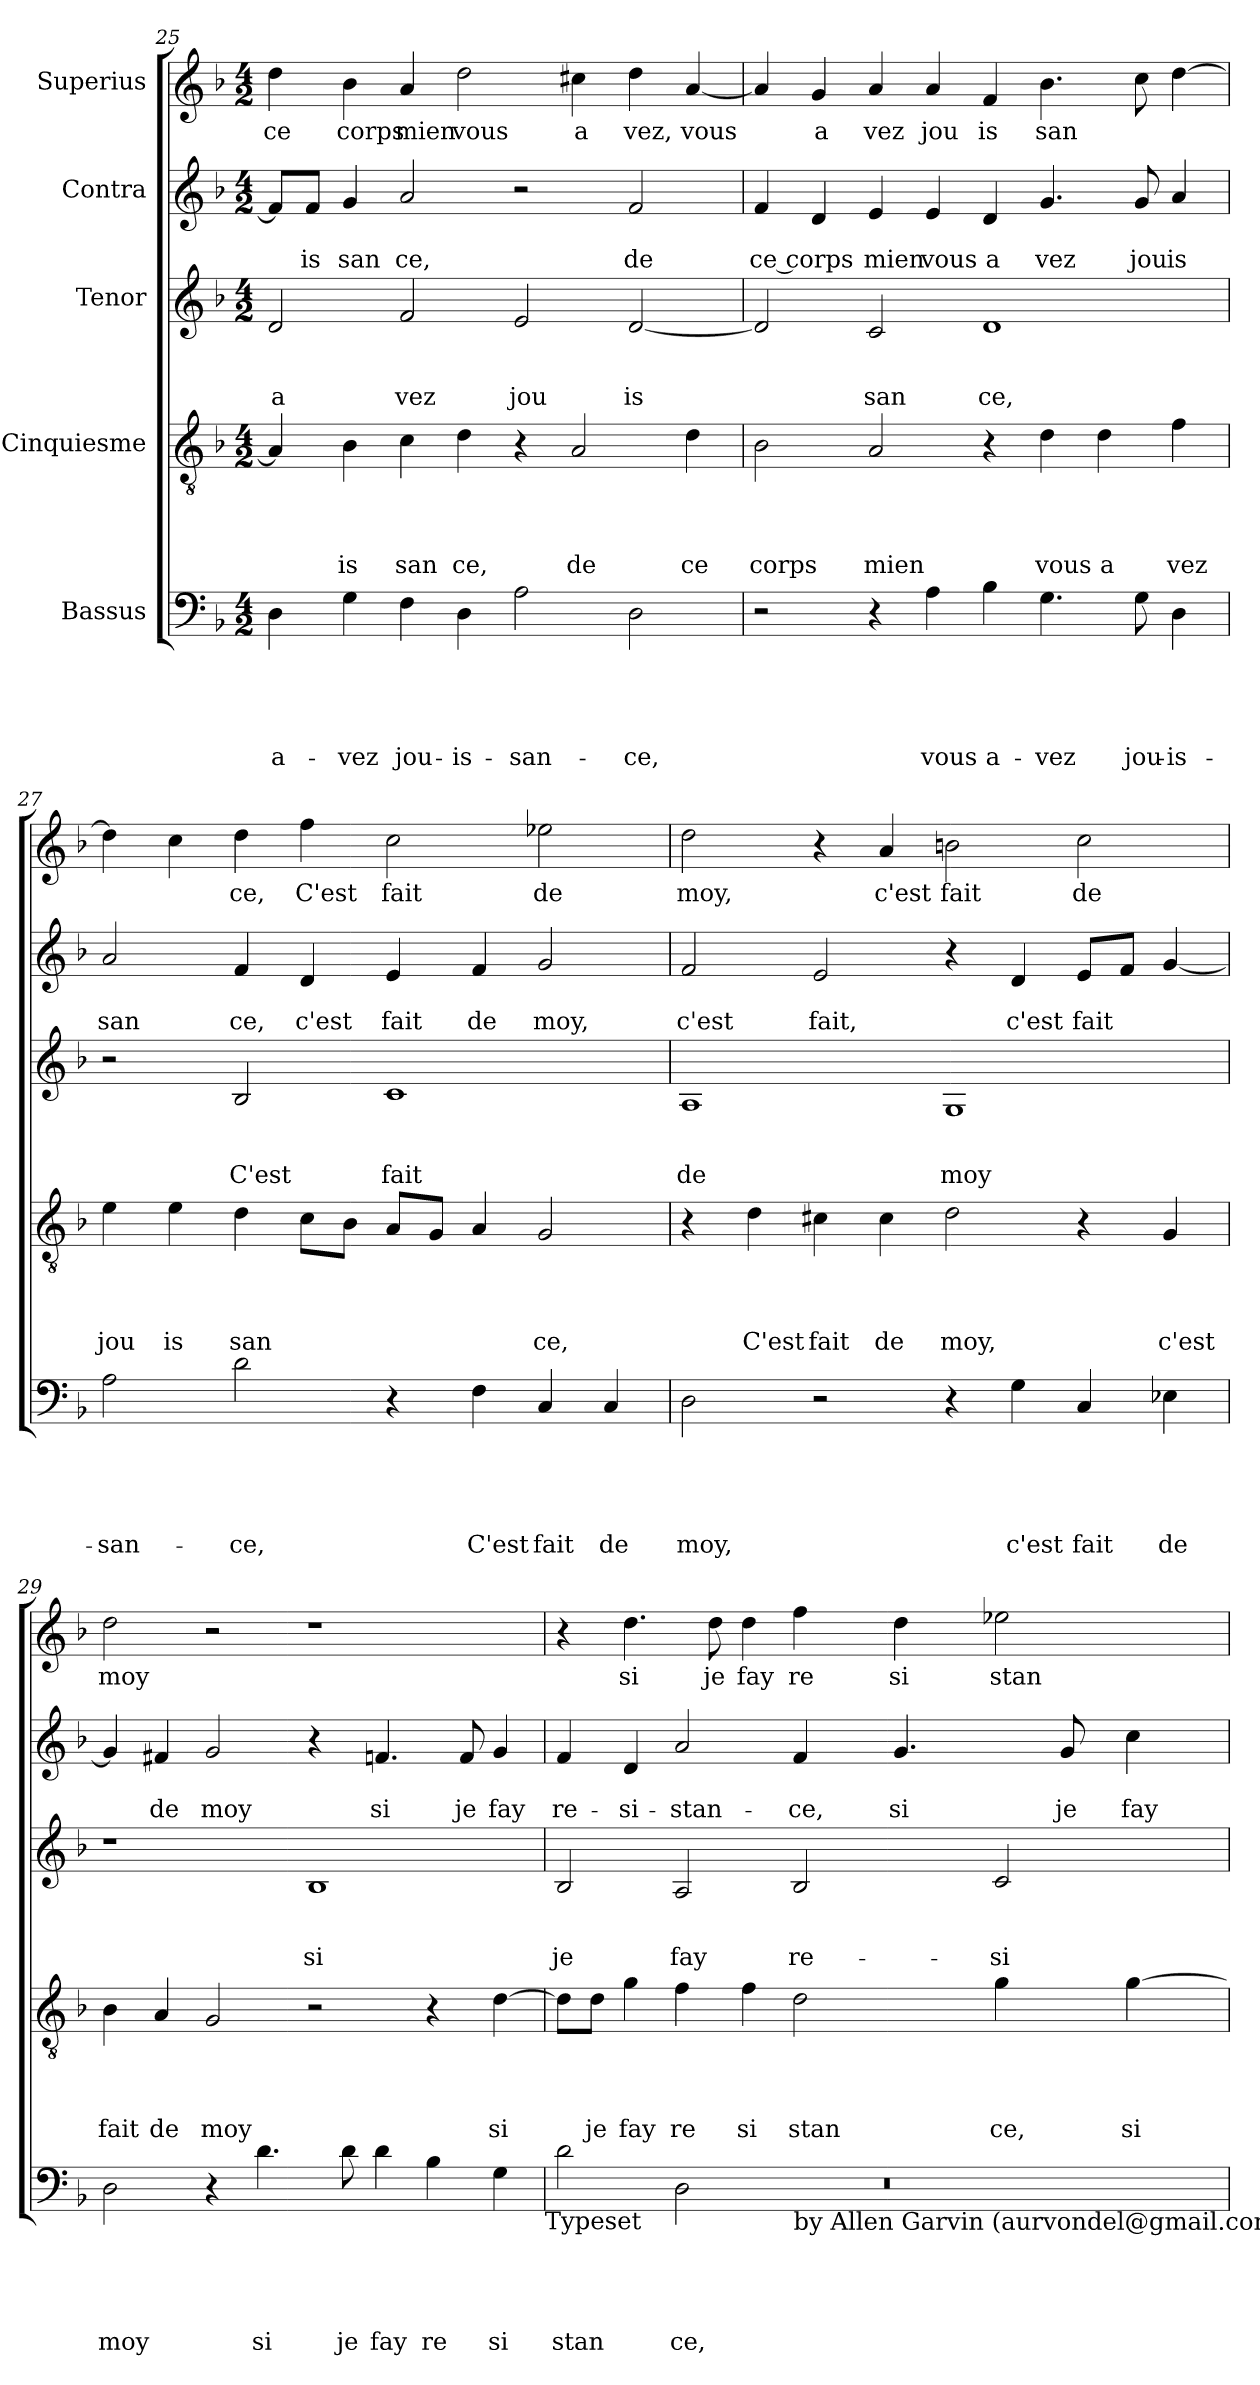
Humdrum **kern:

**kern	**text	**text	**text	**text	**text	**kern	**text	**text	**text	**text	**kern	**text	**text	**text	**kern	**text	**text	**kern	**text
*part5	*part5	*part5	*part5	*part5	*part5	*part4	*part4	*part4	*part4	*part4	*part3	*part3	*part3	*part3	*part2	*part2	*part2	*part1	*part1
*staff5	*staff5	*staff5	*staff5	*staff5	*staff5	*staff4	*staff4	*staff4	*staff4	*staff4	*staff3	*staff3	*staff3	*staff3	*staff2	*staff2	*staff2	*staff1	*staff1
*I"Bassus	*	*	*	*	*	*I"Cinquiesme	*	*	*	*	*I"Tenor	*	*	*	*I"Contra	*	*	*I"Superius	*
!!LO:LB:g=z
*clefF4	*	*	*	*	*	*clefGv2	*	*	*	*	*clefG2	*	*	*	*clefG2	*	*	*clefG2	*
*k[b-]	*	*	*	*	*	*k[b-]	*	*	*	*	*k[b-]	*	*	*	*k[b-]	*	*	*k[b-]	*
*F:	*	*	*	*	*	*F:	*	*	*	*	*F:	*	*	*	*F:	*	*	*F:	*
*M4/2	*	*	*	*	*	*M4/2	*	*	*	*	*M4/2	*	*	*	*M4/2	*	*	*M4/2	*
=25	=25	=25	=25	=25	=25	=25	=25	=25	=25	=25	=25	=25	=25	=25	=25	=25	=25	=25	=25
!	!	!	!	!	!LO:LY:b	!	!	!	!	!	!	!	!	!LO:LY:b	!	!	!	!	!LO:LY:b
4D\	.	.	.	.	a-	4A/]	.	.	.	.	2d/	.	.	a	8f/L]	.	.	4dd\	ce
!	!	!	!	!	!	!	!	!	!	!	!	!	!	!	!	!	!LO:LY:b	!	!
.	.	.	.	.	.	.	.	.	.	.	.	.	.	.	8f/J	.	-is	.	.
!	!	!	!	!	!LO:LY:b	!	!	!	!	!LO:LY:b	!	!	!	!	!	!	!LO:LY:b	!	!LO:LY:b
4G\	.	.	.	.	-vez	4B-\	.	.	.	is	.	.	.	.	4g/	.	san	4b-\	corps
!	!	!	!	!	!LO:LY:b	!	!	!	!	!LO:LY:b	!	!	!	!LO:LY:b	!	!	!LO:LY:b	!	!LO:LY:b
4F\	.	.	.	.	jou-	4c\	.	.	.	san	2f/	.	.	vez	2a/	.	ce,	4a/	mien
!	!	!	!	!	!LO:LY:b	!	!	!	!	!LO:LY:b	!	!	!	!	!	!	!	!	!LO:LY:b
4D\	.	.	.	.	-is-	4d\	.	.	.	ce,	.	.	.	.	.	.	.	2dd\	vous
!	!	!	!	!	!LO:LY:b	!	!	!	!	!	!	!	!	!LO:LY:b	!	!	!	!	!
2A\	.	.	.	.	-san-	4r	.	.	.	.	2e/	.	.	jou	2r	.	.	.	.
!	!	!	!	!	!	!	!	!	!	!LO:LY:b	!	!	!	!	!	!	!	!	!LO:LY:b
.	.	.	.	.	.	2A/	.	.	.	de	.	.	.	.	.	.	.	4cc#\	a
!	!	!	!	!	!LO:LY:b	!	!	!	!	!	!	!	!	!LO:LY:b	!	!	!LO:LY:b	!	!LO:LY:b
2D\	.	.	.	.	-ce,	.	.	.	.	.	[<2d/	.	.	is	2f/	.	de	4dd\	vez,
!	!	!	!	!	!	!	!	!	!	!LO:LY:b	!	!	!	!	!	!	!	!	!LO:LY:b
.	.	.	.	.	.	4d\	.	.	.	ce	.	.	.	.	.	.	.	[<4a/	vous
=26	=26	=26	=26	=26	=26	=26	=26	=26	=26	=26	=26	=26	=26	=26	=26	=26	=26	=26	=26
!	!	!	!	!	!	!	!	!	!	!LO:LY:b	!	!	!	!	!	!	!LO:LY:b	!	!
2r	.	.	.	.	.	2B-\	.	.	.	corps	2d/]	.	.	.	4f/	.	ce corps	4a/]	.
!	!	!	!	!	!	!	!	!	!	!	!	!	!	!	!	!	!	!	!LO:LY:b
.	.	.	.	.	.	.	.	.	.	.	.	.	.	.	4d/	.	.	4g/	a
!	!	!	!	!	!	!	!	!	!	!LO:LY:b	!	!	!	!LO:LY:b	!	!	!LO:LY:b	!	!LO:LY:b
4r	.	.	.	.	.	2A/	.	.	.	mien	2c/	.	.	san	4e/	.	mien	4a/	vez
!	!	!	!	!	!LO:LY:b	!	!	!	!	!	!	!	!	!	!	!	!LO:LY:b	!	!LO:LY:b
4A\	.	.	.	.	vous	.	.	.	.	.	.	.	.	.	4e/	.	vous	4a/	jou
!	!	!	!	!	!LO:LY:b	!	!	!	!	!	!	!	!	!LO:LY:b	!	!	!LO:LY:b	!	!LO:LY:b
4B-\	.	.	.	.	a-	4r	.	.	.	.	1d	.	.	ce,	4d/	.	a	4f/	is
!	!	!	!	!	!LO:LY:b	!	!	!	!	!LO:LY:b	!	!	!	!	!	!	!LO:LY:b	!	!LO:LY:b
4.G\	.	.	.	.	-vez	4d\	.	.	.	vous	.	.	.	.	4.g/	.	vez	4.b-\	san
!	!	!	!	!	!	!	!	!	!	!LO:LY:b	!	!	!	!	!	!	!	!	!
.	.	.	.	.	.	4d\	.	.	.	a	.	.	.	.	.	.	.	.	.
!	!	!	!	!	!LO:LY:b	!	!	!	!	!	!	!	!	!	!	!	!LO:LY:b	!	!
8G\	.	.	.	.	jou-	.	.	.	.	.	.	.	.	.	8g/	.	jou	8cc\	.
!	!	!	!	!	!LO:LY:b	!	!	!	!	!LO:LY:b	!	!	!	!	!	!	!LO:LY:b	!	!
4D\	.	.	.	.	-is-	4f\	.	.	.	vez	.	.	.	.	4a/	.	is	[>4dd\	.
=27	=27	=27	=27	=27	=27	=27	=27	=27	=27	=27	=27	=27	=27	=27	=27	=27	=27	=27	=27
!	!	!	!	!	!LO:LY:b	!	!	!	!	!LO:LY:b	!	!	!	!	!	!	!LO:LY:b	!	!
2A\	.	.	.	.	-san-	4e\	.	.	.	jou	2r	.	.	.	2a/	.	san	4dd\]	.
!	!	!	!	!	!	!	!	!	!	!LO:LY:b	!	!	!	!	!	!	!	!	!
.	.	.	.	.	.	4e\	.	.	.	is	.	.	.	.	.	.	.	4cc\	.
!	!	!	!	!	!LO:LY:b	!	!	!	!	!LO:LY:b	!	!	!	!LO:LY:b	!	!	!LO:LY:b	!	!LO:LY:b
2d\	.	.	.	.	-ce,	4d\	.	.	.	san	2B-/	.	.	C'est	4f/	.	ce,	4dd\	ce,
!	!	!	!	!	!	!	!	!	!	!	!	!	!	!	!	!	!LO:LY:b	!	!LO:LY:b
.	.	.	.	.	.	8c\L	.	.	.	.	.	.	.	.	4d/	.	c'est	4ff\	C'est
.	.	.	.	.	.	8B-\J	.	.	.	.	.	.	.	.	.	.	.	.	.
!	!	!	!	!	!	!	!	!	!	!	!	!	!	!LO:LY:b	!	!	!LO:LY:b	!	!LO:LY:b
4r	.	.	.	.	.	8A/L	.	.	.	.	1c	.	.	fait	4e/	.	fait	2cc\	fait
.	.	.	.	.	.	8G/J	.	.	.	.	.	.	.	.	.	.	.	.	.
!	!	!	!	!	!LO:LY:b	!	!	!	!	!	!	!	!	!	!	!	!LO:LY:b	!	!
4F\	.	.	.	.	C'est	4A/	.	.	.	.	.	.	.	.	4f/	.	de	.	.
!	!	!	!	!	!LO:LY:b	!	!	!	!	!LO:LY:b	!	!	!	!	!	!	!LO:LY:b	!	!LO:LY:b
4C/	.	.	.	.	fait	2G/	.	.	.	ce,	.	.	.	.	2g/	.	moy,	2ee-X\	de
!	!	!	!	!	!LO:LY:b	!	!	!	!	!	!	!	!	!	!	!	!	!	!
4C/	.	.	.	.	de	.	.	.	.	.	.	.	.	.	.	.	.	.	.
=28	=28	=28	=28	=28	=28	=28	=28	=28	=28	=28	=28	=28	=28	=28	=28	=28	=28	=28	=28
!	!	!	!	!	!LO:LY:b	!	!	!	!	!	!	!	!	!LO:LY:b	!	!	!LO:LY:b	!	!LO:LY:b
2D\	.	.	.	.	moy,	4r	.	.	.	.	1A	.	.	de	2f/	.	c'est	2dd\	moy,
!	!	!	!	!	!	!	!	!	!	!LO:LY:b	!	!	!	!	!	!	!	!	!
.	.	.	.	.	.	4d\	.	.	.	C'est	.	.	.	.	.	.	.	.	.
!	!	!	!	!	!	!	!	!	!	!LO:LY:b	!	!	!	!	!	!	!LO:LY:b	!	!
2r	.	.	.	.	.	4c#X\	.	.	.	fait	.	.	.	.	2e/	.	fait,	4r	.
!	!	!	!	!	!	!	!	!	!	!LO:LY:b	!	!	!	!	!	!	!	!	!LO:LY:b
.	.	.	.	.	.	4c#\	.	.	.	de	.	.	.	.	.	.	.	4a/	c'est
!	!	!	!	!	!	!	!	!	!	!LO:LY:b	!	!	!	!LO:LY:b	!	!	!	!	!LO:LY:b
4r	.	.	.	.	.	2d\	.	.	.	moy,	1G	.	.	moy	4r	.	.	2bn\	fait
!	!	!	!	!	!LO:LY:b	!	!	!	!	!	!	!	!	!	!	!	!LO:LY:b	!	!
4G\	.	.	.	.	c'est	.	.	.	.	.	.	.	.	.	4d/	.	c'est	.	.
!	!	!	!	!	!LO:LY:b	!	!	!	!	!	!	!	!	!	!	!	!LO:LY:b	!	!LO:LY:b
4C/	.	.	.	.	fait	4r	.	.	.	.	.	.	.	.	8e/L	.	fait	2cc\	de
.	.	.	.	.	.	.	.	.	.	.	.	.	.	.	8f/J	.	.	.	.
!	!	!	!	!	!LO:LY:b	!	!	!	!	!LO:LY:b	!	!	!	!	!	!	!	!	!
4E-X\	.	.	.	.	de	4G/	.	.	.	c'est	.	.	.	.	[<4g/	.	.	.	.
!!LO:LB:g=z
=29	=29	=29	=29	=29	=29	=29	=29	=29	=29	=29	=29	=29	=29	=29	=29	=29	=29	=29	=29
!	!	!	!	!	!LO:LY:b	!	!	!	!	!LO:LY:b	!	!	!	!	!	!	!	!	!LO:LY:b
2D\	.	.	.	.	moy	4B-\	.	.	.	fait	1r	.	.	.	4g/]	.	.	2dd\	moy
!	!	!	!	!	!	!	!	!	!	!LO:LY:b	!	!	!	!	!	!	!LO:LY:b	!	!
.	.	.	.	.	.	4A/	.	.	.	de	.	.	.	.	4f#/	.	de	.	.
!	!	!	!	!	!	!	!	!	!	!LO:LY:b	!	!	!	!	!	!	!LO:LY:b	!	!
4r	.	.	.	.	.	2G/	.	.	.	moy	.	.	.	.	2g/	.	moy	2r	.
!	!	!	!	!	!LO:LY:b	!	!	!	!	!	!	!	!	!	!	!	!	!	!
4.d\	.	.	.	.	si	.	.	.	.	.	.	.	.	.	.	.	.	.	.
!	!	!	!	!	!	!	!	!	!	!	!	!	!	!LO:LY:b	!	!	!	!	!
.	.	.	.	.	.	2r	.	.	.	.	1B-	.	.	si	4r	.	.	1r	.
!	!	!	!	!	!LO:LY:b	!	!	!	!	!	!	!	!	!	!	!	!	!	!
8d\	.	.	.	.	je	.	.	.	.	.	.	.	.	.	.	.	.	.	.
!	!	!	!	!	!LO:LY:b	!	!	!	!	!	!	!	!	!	!	!	!LO:LY:b	!	!
4d\	.	.	.	.	fay	.	.	.	.	.	.	.	.	.	4.fn/	.	si	.	.
!	!	!	!	!	!LO:LY:b	!	!	!	!	!	!	!	!	!	!	!	!	!	!
4B-\	.	.	.	.	re	4r	.	.	.	.	.	.	.	.	.	.	.	.	.
!	!	!	!	!	!	!	!	!	!	!	!	!	!	!	!	!	!LO:LY:b	!	!
.	.	.	.	.	.	.	.	.	.	.	.	.	.	.	8f/	.	je	.	.
!	!	!	!	!	!LO:LY:b	!	!	!	!	!LO:LY:b	!	!	!	!	!	!	!LO:LY:b	!	!
4G\	.	.	.	.	si	[>4d\	.	.	.	si	.	.	.	.	4g/	.	fay	.	.
!LO:TX:b:t=Typeset	!	!	!	!	!	!	!	!	!	!	!	!	!	!	!	!	!	!	!
=30	=30	=30	=30	=30	=30	=30	=30	=30	=30	=30	=30	=30	=30	=30	=30	=30	=30	=30	=30
*^	*	*	*	*	*	*	*	*	*	*	*	*	*	*	*	*	*	*	*
*	*^	*	*	*	*	*	*	*	*	*	*	*	*	*	*	*	*	*	*	*
!	!	!LO:N:vis=1	!	!	!	!	!LO:LY:b	!	!	!	!	!	!	!	!	!LO:LY:b	!	!	!LO:LY:b	!	!
2d\	2ryy	0r	.	.	.	.	stan	8d\L]	.	.	.	.	2B-/	.	.	je	4f/	.	re-	4r	.
!	!	!	!	!	!	!	!	!	!	!	!	!LO:LY:b	!	!	!	!	!	!	!	!	!
.	.	.	.	.	.	.	.	8d\J	.	.	.	je	.	.	.	.	.	.	.	.	.
!	!	!	!	!	!	!	!	!	!	!	!	!LO:LY:b	!	!	!	!	!	!	!LO:LY:b	!	!LO:LY:b
.	.	.	.	.	.	.	.	4g\	.	.	.	fay	.	.	.	.	4d/	.	-si-	4.dd\	si
!	!	!	!	!	!	!	!LO:LY:b	!	!	!	!	!LO:LY:b	!	!	!	!LO:LY:b	!	!	!LO:LY:b	!	!
2ryy	2D\	.	.	.	.	.	ce,	4f\	.	.	.	re	2A/	.	.	fay	2a/	.	-stan-	.	.
!	!	!	!	!	!	!	!	!	!	!	!	!	!	!	!	!	!	!	!	!	!LO:LY:b
.	.	.	.	.	.	.	.	.	.	.	.	.	.	.	.	.	.	.	.	8dd\	je
!	!	!	!	!	!	!	!	!	!	!	!	!LO:LY:b	!	!	!	!	!	!	!	!	!LO:LY:b
.	.	.	.	.	.	.	.	4f\	.	.	.	si	.	.	.	.	.	.	.	4dd\	fay
!LO:TX:b:t=by Allen Garvin (aurvondel@gmail.com)	!	!	!	!	!	!	!	!	!	!	!	!	!	!	!	!	!	!	!	!	!
!	!	!	!	!	!	!	!	!	!	!	!	!LO:LY:b	!	!	!	!LO:LY:b	!	!	!LO:LY:b	!	!LO:LY:b
1ryy	1ryy	.	.	.	.	.	.	2d\	.	.	.	stan	2B-/	.	.	re-	4f/	.	-ce,	4ff\	re
!	!	!	!	!	!	!	!	!	!	!	!	!	!	!	!	!	!	!	!LO:LY:b	!	!LO:LY:b
.	.	.	.	.	.	.	.	.	.	.	.	.	.	.	.	.	4.g/	.	si	4dd\	si
!	!	!	!	!	!	!	!	!	!	!	!	!LO:LY:b	!	!	!	!LO:LY:b	!	!	!	!	!LO:LY:b
.	.	.	.	.	.	.	.	4g\	.	.	.	ce,	2c/	.	.	-si-	.	.	.	2ee-X\	stan
!	!	!	!	!	!	!	!	!	!	!	!	!	!	!	!	!	!	!	!LO:LY:b	!	!
.	.	.	.	.	.	.	.	.	.	.	.	.	.	.	.	.	8g/	.	je	.	.
!	!	!	!	!	!	!	!	!	!	!	!	!LO:LY:b	!	!	!	!	!	!	!LO:LY:b	!	!
.	.	.	.	.	.	.	.	[>4g\	.	.	.	si	.	.	.	.	4cc\	.	fay	.	.
*v	*v	*v	*	*	*	*	*	*	*	*	*	*	*	*	*	*	*	*	*	*	*
=	=	=	=	=	=	=	=	=	=	=	=	=	=	=	=	=	=	=	=
*-	*-	*-	*-	*-	*-	*-	*-	*-	*-	*-	*-	*-	*-	*-	*-	*-	*-	*-	*-
